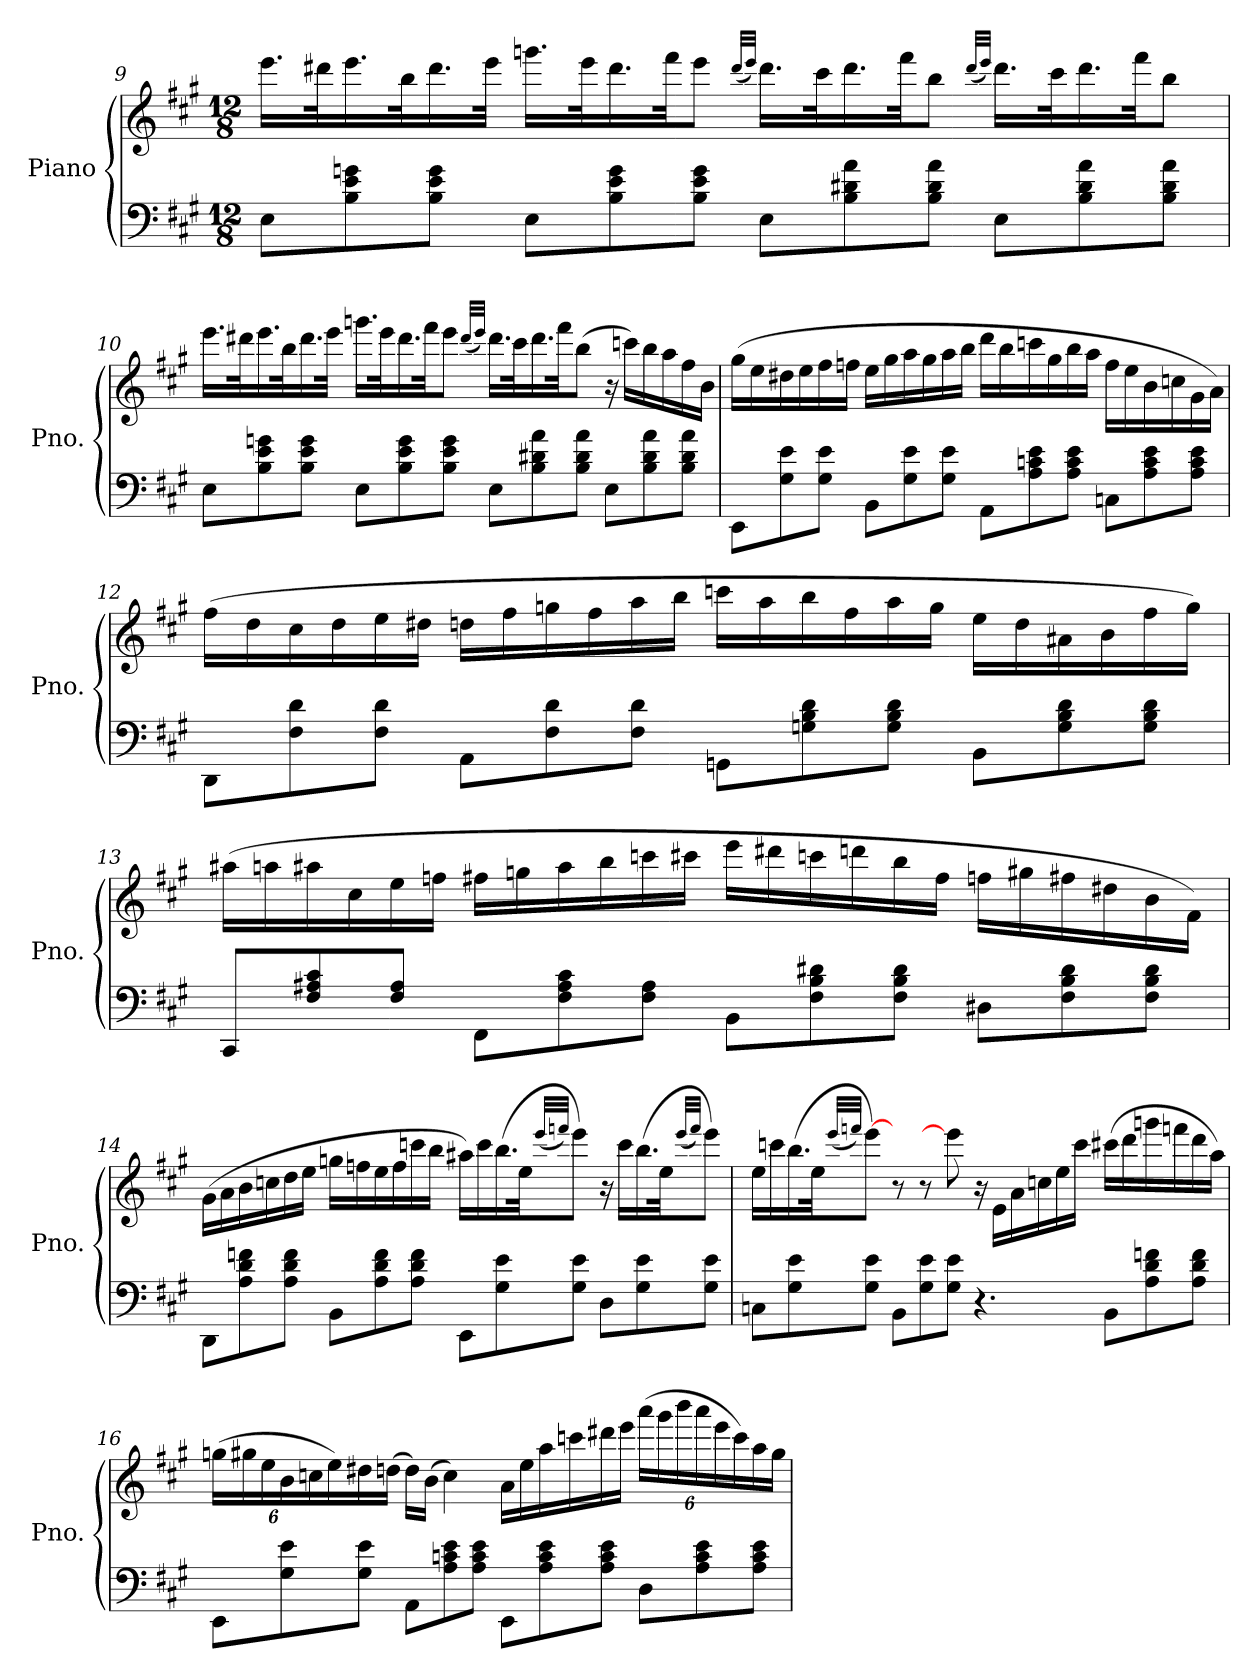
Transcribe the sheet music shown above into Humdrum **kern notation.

**kern	**kern
*part1	*part1
*staff2	*staff1
*I"Piano	*
*I'Pno.	*
!!LO:LB:g=z
*clefF4	*clefG2
*k[f#c#g#]	*k[f#c#g#]
*M12/8	*M12/8
=9	=9
8E\L	16.eee\LL
.	32ddd#X\K
8B\ 8e\ 8gn\	16.eee\
.	32bb\K
8B\ 8e\ 8g\J	16.ddd#\
.	32eee\JJk
8E\L	16.gggn\LL
.	32eee\K
8B\ 8e\ 8g\	16.ddd#\
.	32fff#\JK
8B\ 8e\ 8g\J	8eee\J
.	(32qddd#/LLL
.	32qeee/JJJ)
8E\L	16.ddd#\LL
.	32ccc#\K
8B\ 8d#X\ 8a\	16.ddd#\
.	32fff#\JK
8B\ 8d#\ 8a\J	8bb\J
.	(32qddd#/LLL
.	32qeee/JJJ)
8E\L	16.ddd#\LL
.	32ccc#\K
8B\ 8d#\ 8a\	16.ddd#\
.	32fff#\JK
8B\ 8d#\ 8a\J	8bb\J
!!LO:LB:g=z
=10	=10
8E\L	16.eee\LL
.	32ddd#X\K
8B\ 8e\ 8gn\	16.eee\
.	32bb\K
8B\ 8e\ 8g\J	16.ddd#\
.	32eee\JJk
8E\L	16.gggn\LL
.	32eee\K
8B\ 8e\ 8g\	16.ddd#\
.	32fff#\JK
8B\ 8e\ 8g\J	8eee\J
.	(32qddd#/LLL
.	32qeee/JJJ)
8E\L	16.ddd#\LL
.	32ccc#\K
8B\ 8d#X\ 8a\	16.ddd#\
.	32fff#\JK
8B\ 8d#\ 8a\J	(8bb\J
8E\L	16r
.	16cccn\LL)
8B\ 8d#\ 8a\	16bb\
.	16aa\
8B\ 8d#\ 8a\J	16ff#\
.	16b\JJ
!!LO:PB:g=z
=11	=11
8EE\L	(16gg#\LL
.	16ee\
8G#\ 8e\	16dd#X\
.	16ee\
8G#\ 8e\J	16ff#\
.	16ffn\JJ
8BB\L	16ee\LL
.	16gg#\
8G#\ 8e\	16aa\
.	16gg#\
8G#\ 8e\J	16aa\
.	16bb\JJ
8AA\L	16ddd\LL
.	16bb\
8A\ 8cn\ 8e\	16cccn\
.	16gg#\
8A\ 8c\ 8e\J	16bb\
.	16aa\JJ
8Cn\L	16ff\LL
.	16ee\
8A\ 8c\ 8e\	16b\
.	16ccn\
8A\ 8c\ 8e\J	16g#\
.	16a\JJ)
!!LO:LB:g=z
=12	=12
8DD\L	(16ff#\LL
.	16dd\
8F#\ 8d\	16cc#\
.	16dd\
8F#\ 8d\J	16ee\
.	16dd#X\JJ
8AA\L	16ddn\LL
.	16ff#\
8F#\ 8d\	16ggn\
.	16ff#\
8F#\ 8d\J	16aa\
.	16bb\JJ
8GGn\L	16cccn\LL
.	16aa\
8Gn\ 8B\ 8d\	16bb\
.	16ff#\
8G\ 8B\ 8d\J	16aa\
.	16gg\JJ
8BB\L	16ee\LL
.	16dd\
8G\ 8B\ 8d\	16a#X\
.	16b\
8G\ 8B\ 8d\J	16ff#\
.	16gg\JJ)
!!LO:LB:g=z
=13	=13
8CC#/L	(16aa#X\LL
.	16aan\
8F#/ 8A#X/ 8c#/	16aa#X\
.	16cc#\
8F#/ 8A#/J	16ee\
.	16ffn\JJ
8FF#\L	16ff#X\LL
.	16ggn\
8F#\ 8A#\ 8c#\	16aa#\
.	16bb\
8F#\ 8A#\J	16cccn\
.	16ccc#X\JJ
8BB\L	16eee\LL
.	16ddd#X\
8F#\ 8B\ 8d#X\	16cccn\
.	16dddn\
8F#\ 8B\ 8d#\J	16bb\
.	16ff#\JJ
8D#X\L	16ffn\LL
.	16gg#X\
8F#\ 8B\ 8d#\	16ff#X\
.	16dd#X\
8F#\ 8B\ 8d#\J	16b\
.	16f#\JJ)
!!LO:LB:g=z
=14	=14
8DD\L	(16g#\LL
.	16a\
8A\ 8d\ 8fn\	16b\
.	16ccn\
8A\ 8d\ 8f\J	16dd\
.	16ee\JJ
8BB\L	16ggn\LL
.	16ffn\
8A\ 8d\ 8f\	16ee\
.	16ff\
8A\ 8d\ 8f\J	16cccn\
.	16bb\JJ
8EE\L	16aa#X\LL)
.	16ccc\
8G#\ 8e\	(16.bb\
.	32ee\JK
.	(32qeee/LLL
.	32qfffn/JJJ)
8G#\ 8e\J	8eee\J)
8D\L	16r
.	16ccc\LL
8G#\ 8e\	(16.bb\
.	32ee\JK
.	(32qeee/LLL
.	32qfff/JJJ)
8G#\ 8e\J	8eee\J)
!!LO:LB:g=z
=15	=15
8Cn\L	16ee\LL
.	16cccn\
8G#\ 8e\	(16.bb\
.	32ee\JK
.	(32qeee/LLL
.	32qfffn/JJJ)
8G#\ 8e\J	[8eee\J)
8BB\L	8r
8G#\ 8e\	8r
8G#\ 8e\J	8eee\]
4.r	16r
.	16e\LL
.	16a\
.	16ccn\
.	16ee\
.	16ccc\JJ
8BB\L	(16ccc#X\LL
.	16ddd\
8A\ 8d\ 8fn\	16gggn\
.	16fff\
8A\ 8d\ 8f\J	16ddd\
.	16aa\JJ)
!!LO:PB:g=z
=16	=16
*	*Xbrackettup
8EE\L	(24ggn\LL
.	24gg#X\
.	24ee\
8G#\ 8e\	24b\
.	24ccn\
.	24ee\)
8G#\ 8e\J	16dd#X\
.	(16ddn\JJ
8AA\L	16dd\LL)
.	(16b\JJ
8A\ 8cn\ 8e\	4cc\)
8A\ 8c\ 8e\J	.
8EE\L	16a\LL
.	16ee\
8A\ 8c\ 8e\	16aa\
.	16cccn\
8A\ 8c\ 8e\J	16ddd#X\
.	16eee\JJ
8D\L	(24aaa\LL
.	24ggg#\
.	24bbb\
8A\ 8c\ 8e\	24aaa\
.	24eee\
.	24ccc\)
8A\ 8c\ 8e\J	16aa\
.	16gg#\JJ
=	=
*-	*-
